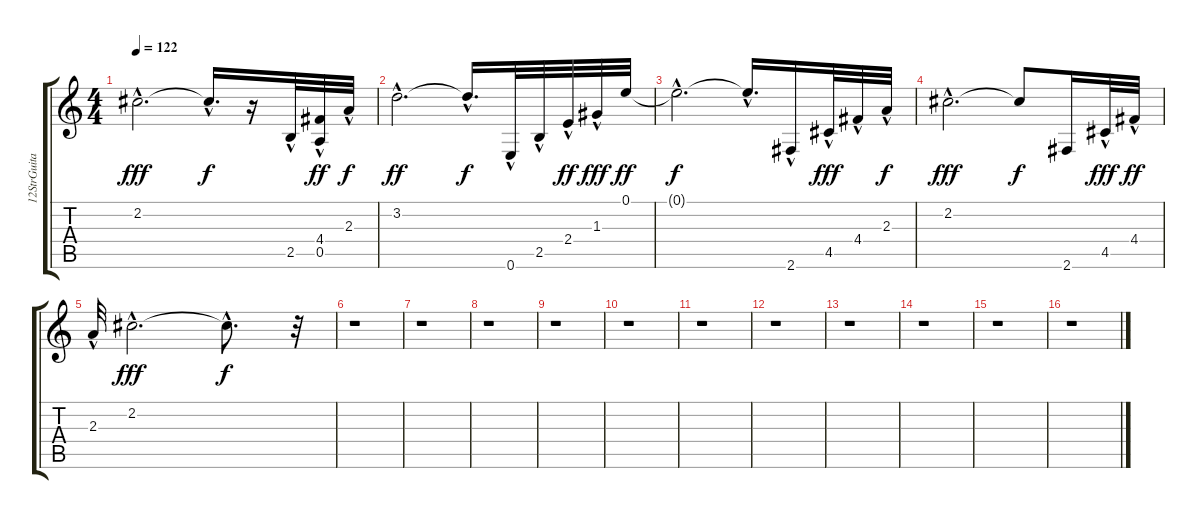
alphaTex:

\track ("12StrGuitar" "12StrGuita") {instrument acousticguitarsteel}
\staff {score tabs}
\tuning (E4 B3 G3 D3 A2 E2) {hide}
\ts (4 4)
\tempo 122
\clef g2
\ks c
2.2{hac}.2{d dy fff} 2.2{hac t}.16{d dy f} r.16 2.5{hac}.32 (4.4{hac} 0.5{hac}).32{dy ff} 2.3{hac}.32{dy f} |
3.2{hac}.2{d dy ff} 3.2{hac t}.16{d dy f} 0.6{hac}.32 2.5{hac}.32 2.4{hac}.32{dy ff} 1.3{hac}.32{dy fff} 0.1.32{dy ff} |
0.1{hac t}.2{d dy f} 0.1{hac t}.16{d} 2.6{hac}.16 4.5{hac}.32{dy fff} 4.4{hac}.32 2.3{hac}.32{dy f} |
2.2{hac}.2{d dy fff} 2.2{t}.8{dy f} 2.6.16 4.5{hac}.32{dy fff} 4.4{hac}.32{dy ff} |
2.3{hac}.32 2.2{hac}.2{d dy fff} 2.2{hac t}.8{d dy f} r.32 |
r.1 |
r.1 |
r.1 |
r.1 |
r.1 |
r.1 |
r.1 |
r.1 |
r.1 |
r.1 |
r.1
